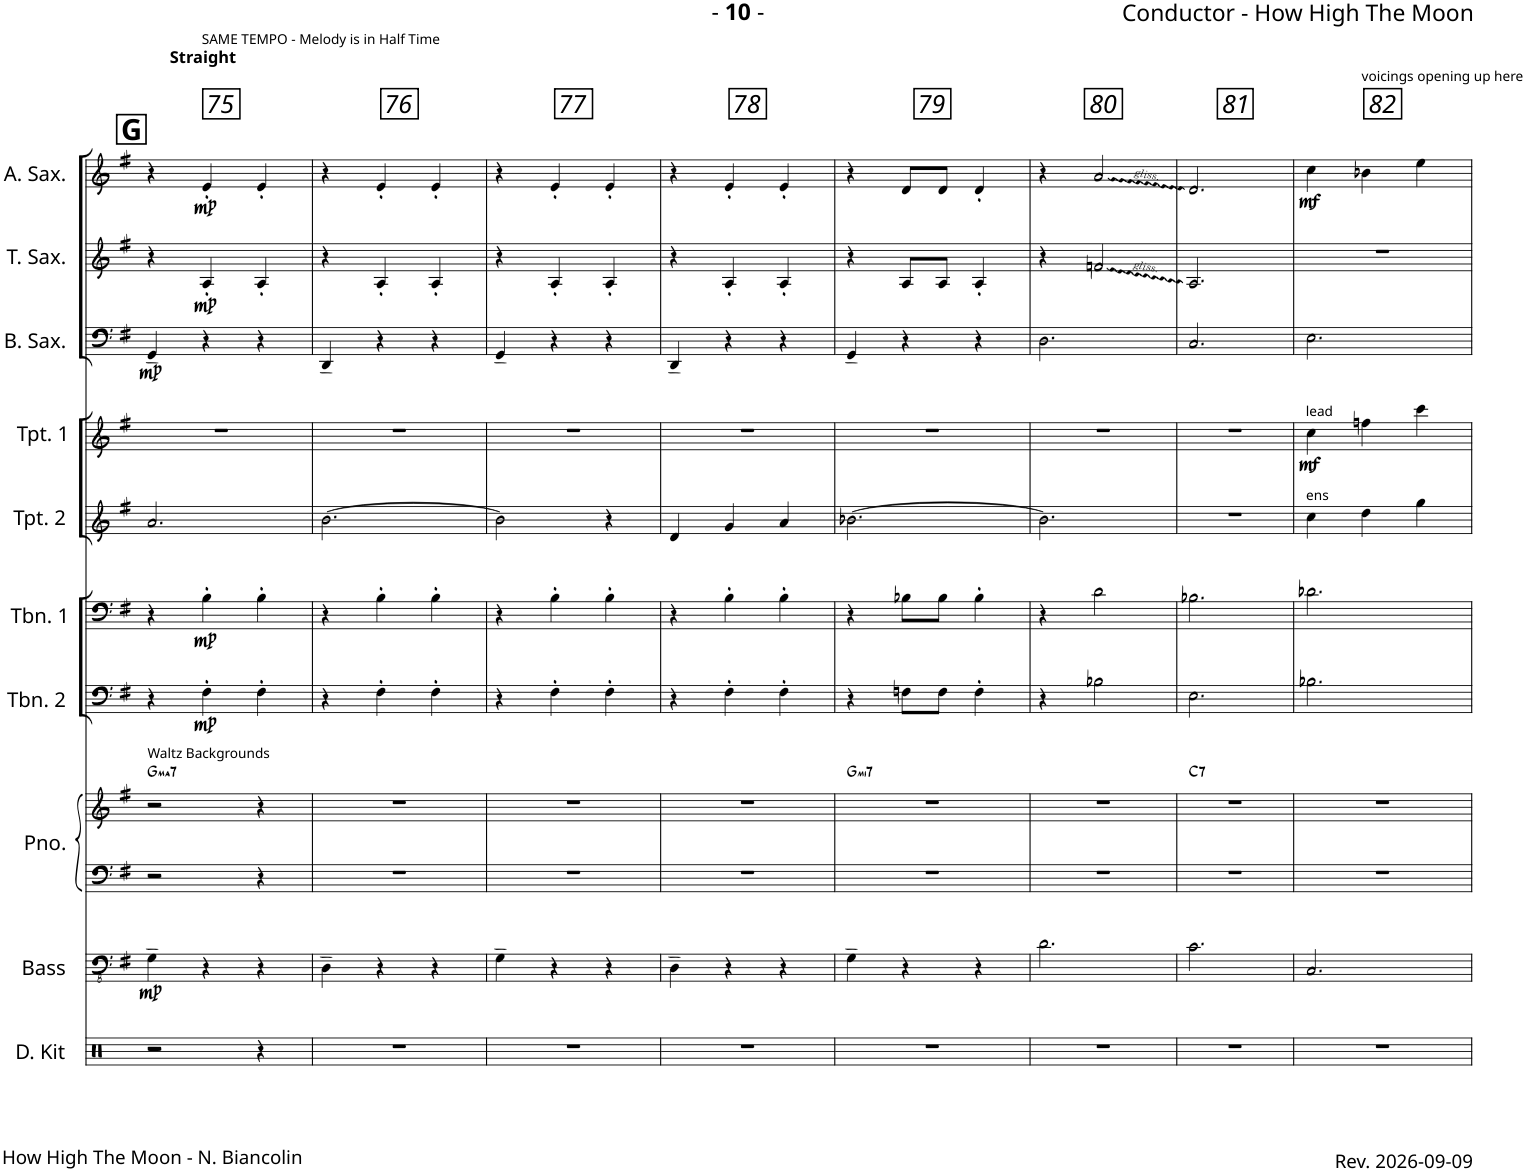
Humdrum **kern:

**kern	**kern	**dynam	**kern	**kern	**harte	**kern	**dynam	**kern	**dynam	**kern	**kern	**dynam	**kern	**dynam	**kern	**dynam	**kern	**dynam
*part10	*part9	*part9	*part8	*part8	*part8	*part7	*part7	*part6	*part6	*part5	*part4	*part4	*part3	*part3	*part2	*part2	*part1	*part1
*staff11	*staff10	*staff10	*staff9	*staff8	*	*staff7	*staff7	*staff6	*staff6	*staff5	*staff4	*staff4	*staff3	*staff3	*staff2	*staff2	*staff1	*staff1
*I"Drum Kit	*I"Acoustic Bass	*	*I"Piano	*	*	*I"Trombone 2	*	*I"Trombone 1	*	*I"Trumpet 2	*I"Trumpet 1	*	*I"Baritone Sax	*	*I"Tenor Sax	*	*I"Alto Sax	*
*I'D. Kit	*I'Bass	*	*I'Pno.	*	*	*I'Tbn. 2	*	*I'Tbn. 1	*	*I'Tpt. 2	*I'Tpt. 1	*	*I'B. Sax.	*	*I'T. Sax.	*	*I'A. Sax.	*
!!LO:PB:g=z
*clefX	*clefFv4	*	*clefF4	*clefG2	*	*clefF4	*	*clefF4	*	*clefG2	*clefG2	*	*clefF4	*	*clefG2	*	*clefG2	*
*	*	*	*	*	*	*	*	*	*	*Trd1c2	*Trd1c2	*	*Trd12c21	*	*Trd8c14	*	*Trd5c9	*
*k[]	*k[f#]	*	*k[f#]	*k[f#]	*	*k[f#]	*	*k[f#]	*	*k[f#]	*k[f#]	*	*k[f#]	*	*k[f#]	*	*k[f#]	*
*M3/4	*M3/4	*	*M3/4	*M3/4	*	*M3/4	*	*M3/4	*	*M3/4	*M3/4	*	*M3/4	*	*M3/4	*	*M3/4	*
!!LO:REH:place=s1:a:B:cj:fs=14:t=G
=75	=75	=75	=75	=75	=75	=75	=75	=75	=75	=75	=75	=75	=75	=75	=75	=75	=75	=75
!	!	!	!	!	!	!	!	!	!	!	!	!	!	!	!	!	!LO:TX:a:B:t=Straight	!
!	!	!	!	!LO:TX:a:t=Waltz Backgrounds	!	!	!	!	!	!	!	!	!	!	!	!	!	!
!	!	!LO:DY:b	!	!	!LO:H:kt=ma7	!	!	!	!	!	!	!	!	!LO:DY:b	!	!	!	!
2r	4GG~\	mp	2r	2r	G:maj7	4r	.	4r	.	2.a/	2.r	.	4GG~/	mp	4r	.	4r	.
!	!	!	!	!	!	!	!	!	!	!	!	!	!	!	!	!	!LO:TX:a:t=SAME TEMPO - Melody is in Half Time	!
!	!	!	!	!	!	!	!LO:DY:b	!	!LO:DY:b	!	!	!	!	!	!	!LO:DY:b	!	!LO:DY:b
.	4r	.	.	.	.	4F#'\	mp	4B'\	mp	.	.	.	4r	.	4A'/	mp	4e'/	mp
4r	4r	.	4r	4r	.	4F#'\	.	4B'\	.	.	.	.	4r	.	4A'/	.	4e'/	.
=76	=76	=76	=76	=76	=76	=76	=76	=76	=76	=76	=76	=76	=76	=76	=76	=76	=76	=76
2.r	4DD~\	.	2.r	2.r	.	4r	.	4r	.	[2.b\	2.r	.	4DD~/	.	4r	.	4r	.
.	4r	.	.	.	.	4F#'\	.	4B'\	.	.	.	.	4r	.	4A'/	.	4e'/	.
.	4r	.	.	.	.	4F#'\	.	4B'\	.	.	.	.	4r	.	4A'/	.	4e'/	.
=77	=77	=77	=77	=77	=77	=77	=77	=77	=77	=77	=77	=77	=77	=77	=77	=77	=77	=77
2.r	4GG~\	.	2.r	2.r	.	4r	.	4r	.	2b\]	2.r	.	4GG~/	.	4r	.	4r	.
.	4r	.	.	.	.	4F#'\	.	4B'\	.	.	.	.	4r	.	4A'/	.	4e'/	.
.	4r	.	.	.	.	4F#'\	.	4B'\	.	4r	.	.	4r	.	4A'/	.	4e'/	.
=78	=78	=78	=78	=78	=78	=78	=78	=78	=78	=78	=78	=78	=78	=78	=78	=78	=78	=78
2.r	4DD~\	.	2.r	2.r	.	4r	.	4r	.	4d/	2.r	.	4DD~/	.	4r	.	4r	.
.	4r	.	.	.	.	4F#'\	.	4B'\	.	4g/	.	.	4r	.	4A'/	.	4e'/	.
.	4r	.	.	.	.	4F#'\	.	4B'\	.	4a/	.	.	4r	.	4A'/	.	4e'/	.
=79	=79	=79	=79	=79	=79	=79	=79	=79	=79	=79	=79	=79	=79	=79	=79	=79	=79	=79
!	!	!	!	!	!LO:H:kt=mi7	!	!	!	!	!	!	!	!	!	!	!	!	!
2.r	4GG~\	.	2.r	2.r	G:min7	4r	.	4r	.	[2.b-X\	2.r	.	4GG~/	.	4r	.	4r	.
.	4r	.	.	.	.	8Fn\L	.	8B-X\L	.	.	.	.	4r	.	8A/L	.	8d/L	.
.	.	.	.	.	.	8F\J	.	8B-\J	.	.	.	.	.	.	8A/J	.	8d/J	.
.	4r	.	.	.	.	4F'\	.	4B-'\	.	.	.	.	4r	.	4A'/	.	4d'/	.
=80	=80	=80	=80	=80	=80	=80	=80	=80	=80	=80	=80	=80	=80	=80	=80	=80	=80	=80
2.r	2.D\	.	2.r	2.r	.	4r	.	4r	.	2.b-\]	2.r	.	2.D\	.	4r	.	4r	.
.	.	.	.	.	.	2B-X\	.	2d\	.	.	.	.	.	.	2fn/	.	2a/	.
=81	=81	=81	=81	=81	=81	=81	=81	=81	=81	=81	=81	=81	=81	=81	=81	=81	=81	=81
!	!	!	!	!	!LO:H:kt=7	!	!	!	!	!	!	!	!	!	!	!	!	!
2.r	2.C\	.	2.r	2.r	C:7	2.E\	.	2.B-X\	.	2.r	2.r	.	2.C/	.	2.A/	.	2.d/	.
=82	=82	=82	=82	=82	=82	=82	=82	=82	=82	=82	=82	=82	=82	=82	=82	=82	=82	=82
!	!	!	!	!	!	!	!	!	!	!	!LO:TX:a:t=lead	!	!	!	!	!	!	!
!	!	!	!	!	!	!	!	!	!	!LO:TX:a:t=ens	!	!	!	!	!	!	!	!
!	!	!	!	!	!	!	!	!	!	!	!	!LO:DY:b	!	!	!	!	!	!LO:DY:b
2.r	2.CC/	.	2.r	2.r	.	2.B-X\	.	2.d-X\	.	4cc\	4cc\	mf	2.E\	.	2.r	.	4cc\	mf
!	!	!	!	!	!	!	!	!	!	!	!	!	!	!	!	!	!LO:TX:a:t=voicings opening up here	!
.	.	.	.	.	.	.	.	.	.	4dd\	4ffn\	.	.	.	.	.	4b-X\	.
.	.	.	.	.	.	.	.	.	.	4gg\	4ccc\	.	.	.	.	.	4ee\	.
=	=	=	=	=	=	=	=	=	=	=	=	=	=	=	=	=	=	=
*-	*-	*-	*-	*-	*-	*-	*-	*-	*-	*-	*-	*-	*-	*-	*-	*-	*-	*-
